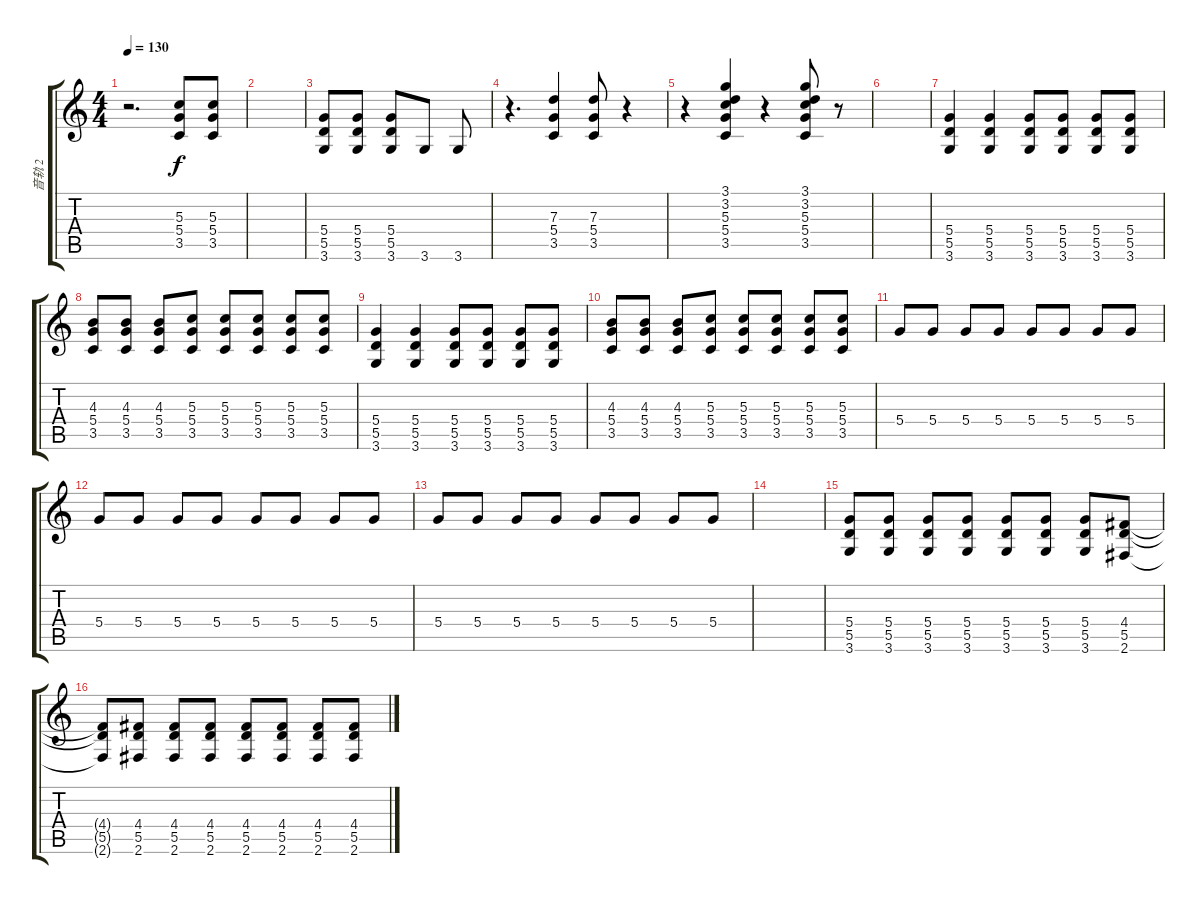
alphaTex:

\track ("音轨 2" "音轨 2") {instrument acousticguitarsteel}
\staff {score tabs}
\tuning (E4 B3 G3 D3 A2 E2) {hide}
\ts (4 4)
\tempo 130
\clef g2
\ks c
r.2{d dy f} (5.3 5.4 3.5).8 (5.3 5.4 3.5).8 |
|
(5.4 5.5 3.6).8 (5.4 5.5 3.6).8 (5.4 5.5 3.6).8 3.6.8 3.6.8 |
r.4{d} (7.3 5.4 3.5).4 (7.3 5.4 3.5).8 r.4 |
r.4 (3.1 3.2 5.3 5.4 3.5).4 r.4 (3.1 3.2 5.3 5.4 3.5).8 r.8 |
|
(5.4 5.5 3.6).4 (5.4 5.5 3.6).4 (5.4 5.5 3.6).8 (5.4 5.5 3.6).8 (5.4 5.5 3.6).8 (5.4 5.5 3.6).8 |
(4.3 5.4 3.5).8 (4.3 5.4 3.5).8 (4.3 5.4 3.5).8 (5.3 5.4 3.5).8 (5.3 5.4 3.5).8 (5.3 5.4 3.5).8 (5.3 5.4 3.5).8 (5.3 5.4 3.5).8 |
(5.4 5.5 3.6).4 (5.4 5.5 3.6).4 (5.4 5.5 3.6).8 (5.4 5.5 3.6).8 (5.4 5.5 3.6).8 (5.4 5.5 3.6).8 |
(4.3 5.4 3.5).8 (4.3 5.4 3.5).8 (4.3 5.4 3.5).8 (5.3 5.4 3.5).8 (5.3 5.4 3.5).8 (5.3 5.4 3.5).8 (5.3 5.4 3.5).8 (5.3 5.4 3.5).8 |
5.4.8 5.4.8 5.4.8 5.4.8 5.4.8 5.4.8 5.4.8 5.4.8 |
5.4.8 5.4.8 5.4.8 5.4.8 5.4.8 5.4.8 5.4.8 5.4.8 |
5.4.8 5.4.8 5.4.8 5.4.8 5.4.8 5.4.8 5.4.8 5.4.8 |
|
(5.4 5.5 3.6).8 (5.4 5.5 3.6).8 (5.4 5.5 3.6).8 (5.4 5.5 3.6).8 (5.4 5.5 3.6).8 (5.4 5.5 3.6).8 (5.4 5.5 3.6).8 (4.4 5.5 2.6).8 |
(4.4{t} 5.5{t} 2.6{t}).8 (4.4 5.5 2.6).8 (4.4 5.5 2.6).8 (4.4 5.5 2.6).8 (4.4 5.5 2.6).8 (4.4 5.5 2.6).8 (4.4 5.5 2.6).8 (4.4 5.5 2.6).8
